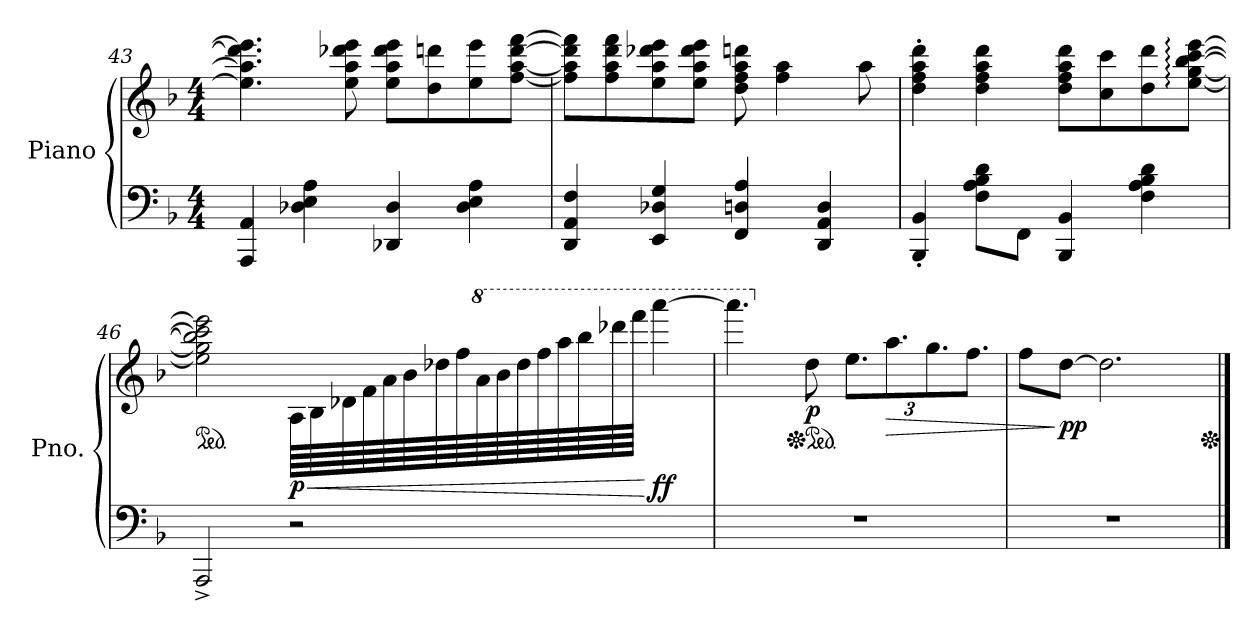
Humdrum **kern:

**kern	**kern	**dynam
*part1	*part1	*part1
*staff2	*staff1	*staff1/2
*I"Piano	*	*
*I'Pno.	*	*
!!LO:PB:g=z
*clefF4	*clefG2	*
*k[b-]	*k[b-]	*
*M4/4	*M4/4	*
=43	=43	=43
4AAA/ 4AA/	4.ee\] 4.aa\] 4.ddd-\] 4.eee\]	.
4D-X\ 4E\ 4A\	.	.
.	8ee\ 8aa\ 8ddd-X\ 8eee\	.
4DD-X/ 4D-/	8ee\ 8aa\ 8ddd-\ 8eee\L	.
.	8dd\ 8dddn\	.
4D-\ 4E\ 4A\	8ee\ 8eee\	.
.	[8ff\ [8aa\ [8ddd\ [8fff\J	.
=44	=44	=44
4DD/ 4AA/ 4F/	8ff\] 8aa\] 8ddd\] 8fff\]L	.
.	8ff\ 8aa\ 8ddd\ 8fff\	.
4EE/ 4D-X/ 4G/	8ee\ 8aa\ 8ddd-X\ 8eee\	.
.	8ee\ 8aa\ 8ddd-\ 8eee\J	.
4FF/ 4Dn/ 4A/	8dd\ 8ff\ 8aa\ 8dddn\	.
.	4ff\ 4aa\	.
4DD/ 4AA/ 4D/	.	.
.	8aa\	.
=45	=45	=45
4BBB-/' 4BB-/'	4dd\' 4ff\' 4aa\' 4ddd\'	.
8F\ 8A\ 8B-\ 8d\L	4dd\ 4ff\ 4aa\ 4ddd\	.
8FF\J	.	.
4BBB-/ 4BB-/	8dd\ 8ff\ 8aa\ 8ddd\L	.
.	8cc\ 8ccc\	.
4F\ 4A\ 4B-\ 4d\	8dd\ 8ddd\	.
*	*MM35	*
.	[8ee\: [8gg\: [8bb-\: [8ccc\: [8eee\:J	.
!!LO:LB:g=z
=46	=46	=46
*	*ped	*
*	*MM104	*
2AAA^/	2ee\] 2gg\] 2bb-\] 2ccc\] 2eee\]	.
*	*MM40	*
!	!	!LO:HP:b
!	!	!LO:DY:n=1:b
2r	64A\LLLL	< p
.	64B-\	.
.	64d-X\	.
.	64f\	.
.	64a\	.
.	64b-\	.
.	64dd-X\	.
.	64ff\	.
*	*8va	*
.	64aa\	.
.	64bb-\	.
.	64ddd-\	.
.	64fff\	.
.	64aaa\	.
.	64bbb-\	.
.	64dddd-X\	.
.	64ffff\JJJJ	.
!	!	!LO:DY:n=2:b
.	[4aaaa\	[ ff
=47	=47	=47
1r	4.aaaa\]	.
*	*Xped	*
*	*X8va	*
*	*ped	*
*	*MM80	*
!	!	!LO:DY:b
.	8dd\	p
*	*Xbrackettup	*
.	12.ee\L	.
*	*MM45	*
!	!	!LO:HP:b
.	12.aa\	>
.	12.gg\	.
*	*MM40	*
.	12.ff\J	.
=48	=48	=48
1r	8ff\L	.
!	!	!LO:DY:n=1:b
.	[8dd\J	] pp
.	2.dd\]	.
*	*Xped	*
==	==	==
*-	*-	*-
